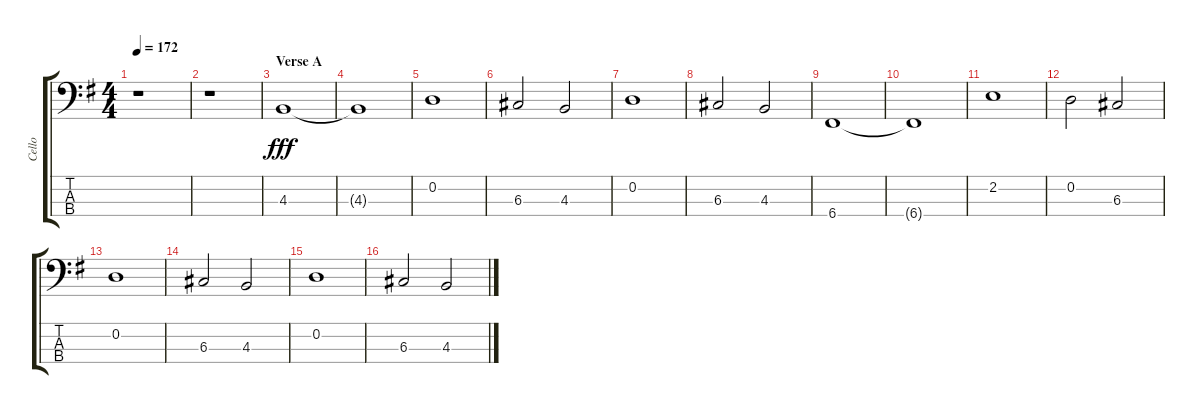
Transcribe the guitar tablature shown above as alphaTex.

\track ("Cello" "Cello") {instrument cello}
\staff {score tabs}
\tuning (A3 D3 G2 C2) {hide}
\ts (4 4)
\tempo 172
\clef f4
\ks eminor
r.1{dy fff} |
r.1 |
\section ("" "Verse A")
4.3.1 |
4.3{t}.1 |
0.2.1 |
6.3.2 4.3.2 |
0.2.1 |
6.3.2 4.3.2 |
6.4.1 |
6.4{t}.1 |
2.2.1 |
0.2.2 6.3.2 |
0.2.1 |
6.3.2 4.3.2 |
0.2.1 |
6.3.2 4.3.2
